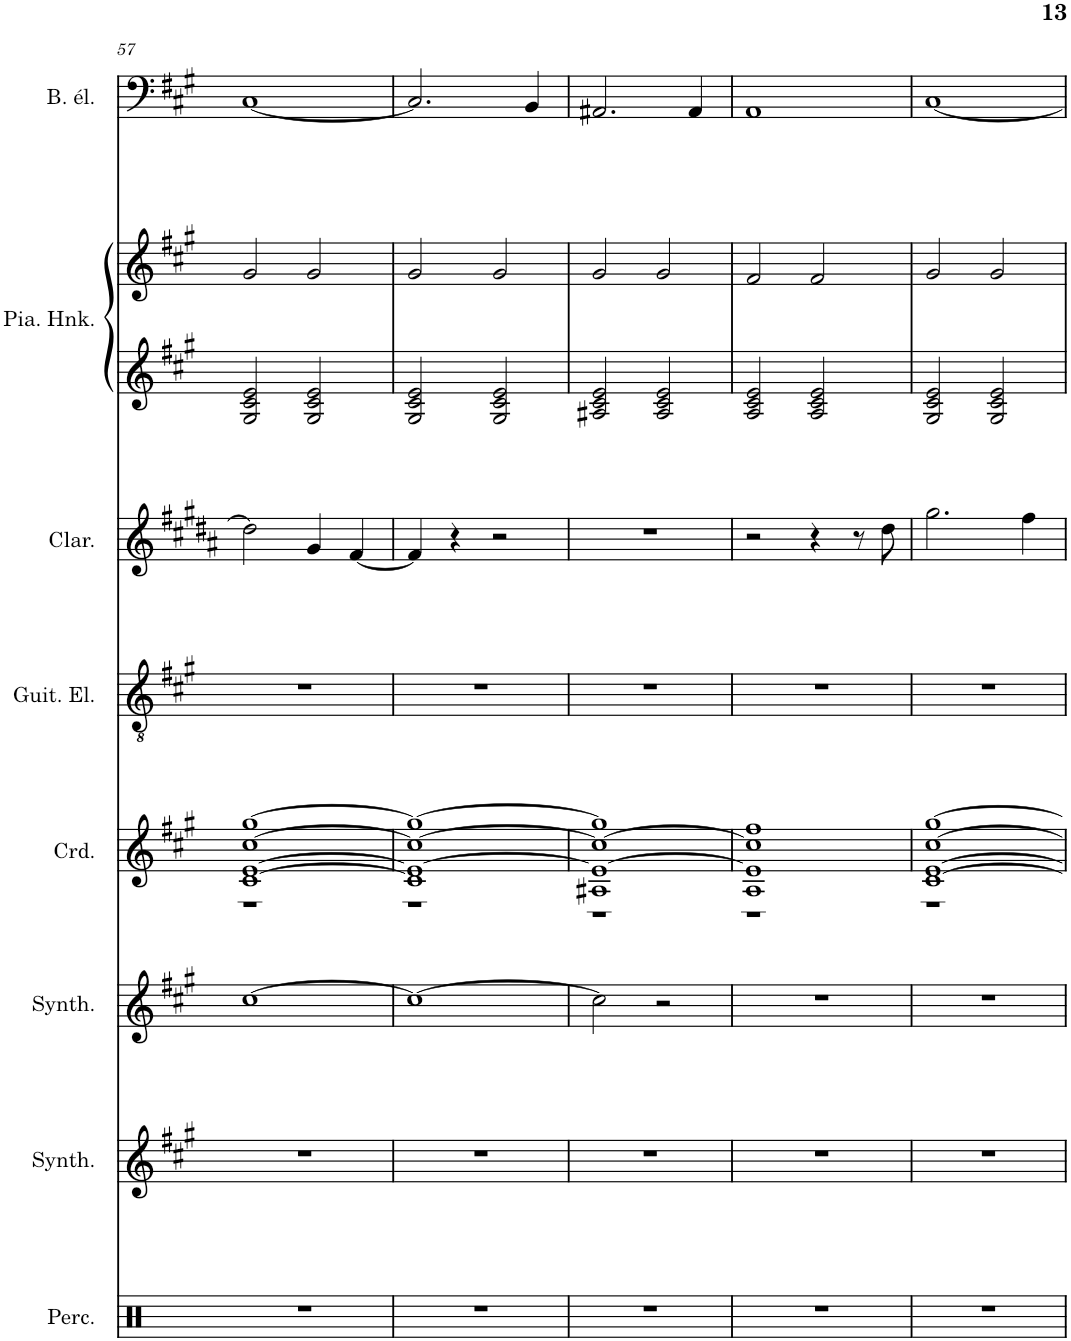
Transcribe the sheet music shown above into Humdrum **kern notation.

**kern	**kern	**kern	**kern	**kern	**kern	**kern	**kern	**kern
*part8	*part7	*part6	*part5	*part4	*part3	*part2	*part2	*part1
*staff9	*staff8	*staff7	*staff6	*staff5	*staff4	*staff3	*staff2	*staff1
*I"Percussion	*I"Synthétiseur brillant	*I"Synthétiseur de cordes frottées	*I"Cordes	*I"Guitare électrique	*I"Clarinette	*I"Piano Honky Tonk	*	*I"Basse électrique
*I'Perc.	*I'Synth.	*I'Synth.	*I'Crd.	*I'Guit. El.	*I'Clar.	*I'Pia. Hnk.	*	*I'B. él.
!!LO:PB:g=z
*clefX	*clefG2	*clefG2	*clefG2	*clefGv2	*clefG2	*clefG2	*clefG2	*clefF4
*	*	*	*	*	*Trd1c2	*	*	*Trd7c12
*k[]	*k[f#c#g#]	*k[f#c#g#]	*k[f#c#g#]	*k[f#c#g#]	*k[f#c#g#d#a#]	*k[f#c#g#]	*k[f#c#g#]	*k[f#c#g#]
*M4/4	*M4/4	*M4/4	*M4/4	*M4/4	*M4/4	*M4/4	*M4/4	*M4/4
=57	=57	=57	=57	=57	=57	=57	=57	=57
*	*	*	*^	*	*	*	*	*
1r	1r	[1cc#	[1c# [1e [1cc# [1gg#	1r	1r	2dd#\]	2G#/ 2c#/ 2e/	2g#/	[1C#
.	.	.	.	.	.	4g#/	2G#/ 2c#/ 2e/	2g#/	.
.	.	.	.	.	.	[4f#/	.	.	.
=58	=58	=58	=58	=58	=58	=58	=58	=58	=58
1r	1r	1cc#_	1c#] 1e_ 1cc#_ 1gg#_	1r	1r	4f#/]	2G#/ 2c#/ 2e/	2g#/	2.C#/]
.	.	.	.	.	.	4r	.	.	.
.	.	.	.	.	.	2r	2G#/ 2c#/ 2e/	2g#/	.
.	.	.	.	.	.	.	.	.	4BB/
=59	=59	=59	=59	=59	=59	=59	=59	=59	=59
1r	1r	2cc#\]	1A#X 1e_ 1cc#_ 1gg#]	1r	1r	1r	2A#X/ 2c#/ 2e/	2g#/	2.AA#X/
.	.	2r	.	.	.	.	2A#/ 2c#/ 2e/	2g#/	.
.	.	.	.	.	.	.	.	.	4AA#/
=60	=60	=60	=60	=60	=60	=60	=60	=60	=60
1r	1r	1r	1A 1e] 1cc#] 1ff#	1r	1r	2r	2A/ 2c#/ 2e/	2f#/	1AA
.	.	.	.	.	.	4r	2A/ 2c#/ 2e/	2f#/	.
.	.	.	.	.	.	8r	.	.	.
.	.	.	.	.	.	8dd#\	.	.	.
=61	=61	=61	=61	=61	=61	=61	=61	=61	=61
1r	1r	1r	[1c# [1e [1cc# [1gg#	1r	1r	2.gg#\	2G#/ 2c#/ 2e/	2g#/	[1C#
.	.	.	.	.	.	.	2G#/ 2c#/ 2e/	2g#/	.
.	.	.	.	.	.	4ff#\	.	.	.
*	*	*	*v	*v	*	*	*	*	*
=	=	=	=	=	=	=	=	=
*-	*-	*-	*-	*-	*-	*-	*-	*-
